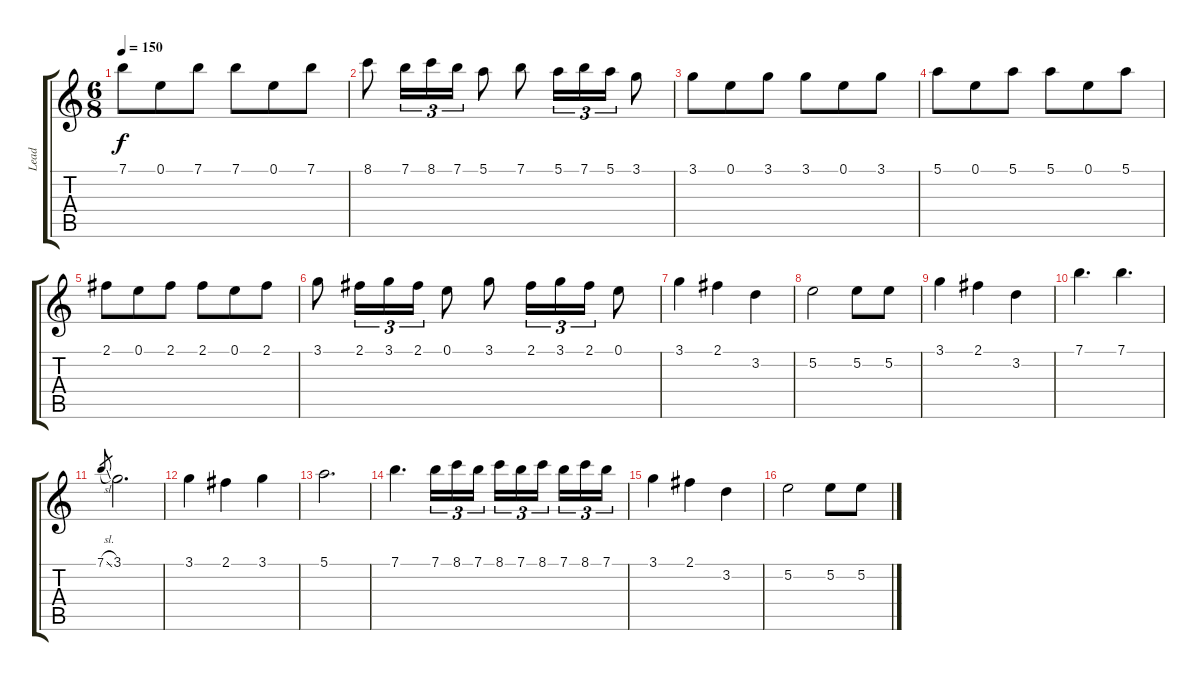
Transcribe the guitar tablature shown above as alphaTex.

\track ("Lead" "Lead") {instrument distortionguitar}
\staff {score tabs}
\tuning (E4 B3 G3 D3 A2 E2) {hide}
\ts (6 8)
\tempo 150
\clef g2
\ks c
7.1.8{dy f} 0.1.8 7.1.8 7.1.8 0.1.8 7.1.8 |
8.1.8 7.1.16{tu (3 2)} 8.1.16{tu (3 2)} 7.1.16{tu (3 2)} 5.1.8 7.1.8 5.1.16{tu (3 2)} 7.1.16{tu (3 2)} 5.1.16{tu (3 2)} 3.1.8 |
3.1.8 0.1.8 3.1.8 3.1.8 0.1.8 3.1.8 |
5.1.8 0.1.8 5.1.8 5.1.8 0.1.8 5.1.8 |
2.1.8 0.1.8 2.1.8 2.1.8 0.1.8 2.1.8 |
3.1.8 2.1.16{tu (3 2)} 3.1.16{tu (3 2)} 2.1.16{tu (3 2)} 0.1.8 3.1.8 2.1.16{tu (3 2)} 3.1.16{tu (3 2)} 2.1.16{tu (3 2)} 0.1.8 |
3.1.4 2.1.4 3.2.4 |
5.2.2 5.2.8 5.2.8 |
3.1.4 2.1.4 3.2.4 |
7.1.4{d} 7.1.4{d} |
7.1{sl}.8{gr} 3.1.2{d} |
3.1.4 2.1.4 3.1.4 |
5.1.2{d} |
7.1.4{d} 7.1.16{tu (3 2)} 8.1.16{tu (3 2)} 7.1.16{tu (3 2) beam splitsecondary} 8.1.16{tu (3 2)} 7.1.16{tu (3 2)} 8.1.16{tu (3 2) beam splitsecondary} 7.1.16{tu (3 2)} 8.1.16{tu (3 2)} 7.1.16{tu (3 2)} |
3.1.4 2.1.4 3.2.4 |
5.2.2 5.2.8 5.2.8
